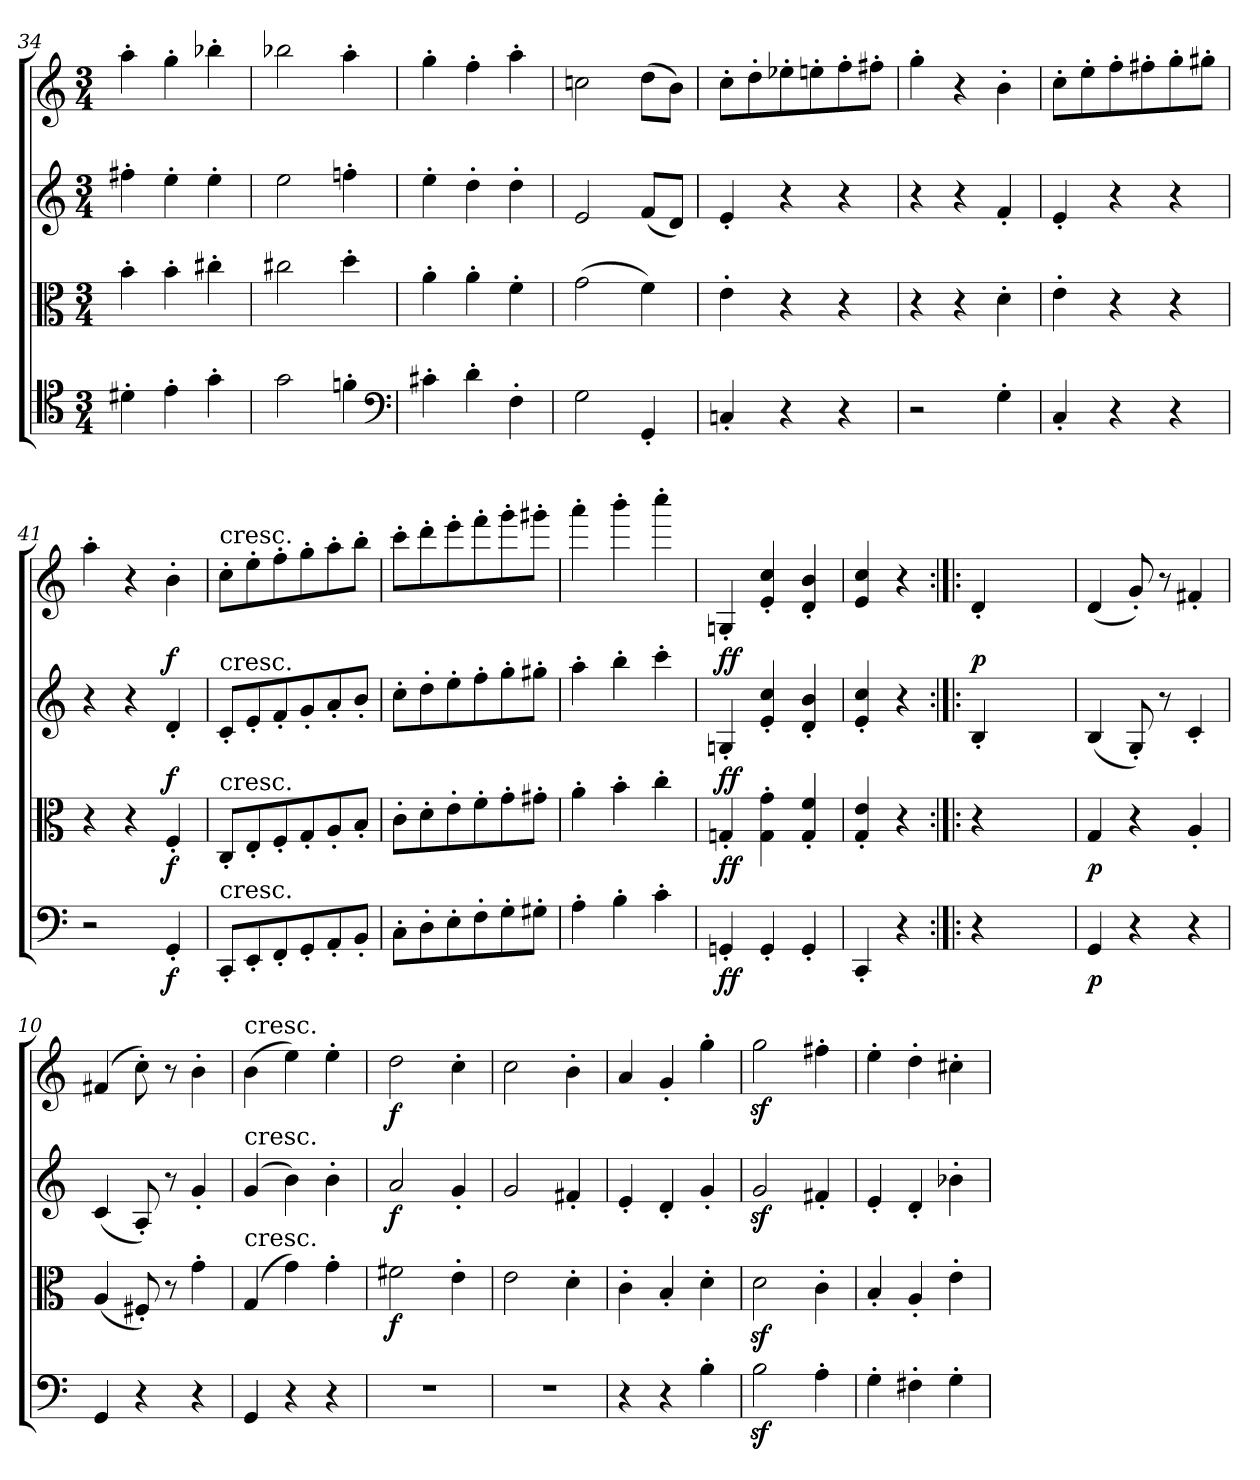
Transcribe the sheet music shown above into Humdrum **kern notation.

**kern	**dynam	**kern	**dynam	**kern	**dynam	**kern	**dynam
*part4	*part4	*part3	*part3	*part2	*part2	*part1	*part1
*staff4	*staff4	*staff3	*staff3	*staff2	*staff2	*staff1	*staff1
*clefC4	*	*clefC3	*	*clefG2	*	*clefG2	*
*k[]	*	*k[]	*	*k[]	*	*k[]	*
*C:	*	*C:	*	*C:	*	*C:	*
*M3/4	*	*M3/4	*	*M3/4	*	*M3/4	*
=34	=34	=34	=34	=34	=34	=34	=34
4d#X'\	.	4b'\	.	4ff#X'\	.	4aa'\	.
4e'\	.	4b'\	.	4ee'\	.	4gg'\	.
4g'\	.	4cc#X'\	.	4ee'\	.	4bb-X'\	.
=35	=35	=35	=35	=35	=35	=35	=35
2g\	.	2cc#X\	.	2ee\	.	2bb-X\	.
4fn'\	.	4dd'\	.	4ffn'\	.	4aa'\	.
*clefF4	*	*	*	*	*	*	*
=36	=36	=36	=36	=36	=36	=36	=36
4c#X'\	.	4a'\	.	4ee'\	.	4gg'\	.
4d'\	.	4a'\	.	4dd'\	.	4ff'\	.
4F'\	.	4f'\	.	4dd'\	.	4aa'\	.
=37	=37	=37	=37	=37	=37	=37	=37
2G\	.	(2g\	.	2e/	.	2ccn\	.
4GG'/	.	4f\)	.	(8f/L	.	(8dd\L	.
.	.	.	.	8d/J)	.	8b\J)	.
=38	=38	=38	=38	=38	=38	=38	=38
4Cn'/	.	4e'\	.	4e'/	.	8cc'\L	.
.	.	.	.	.	.	8dd'\	.
4r	.	4r	.	4r	.	8ee-X'\	.
.	.	.	.	.	.	8een'\	.
4r	.	4r	.	4r	.	8ff'\	.
.	.	.	.	.	.	8ff#X'\J	.
=39	=39	=39	=39	=39	=39	=39	=39
2r	.	4r	.	4r	.	4gg'\	.
.	.	4r	.	4r	.	4r	.
4G'\	.	4d'\	.	4f'/	.	4b'\	.
=40	=40	=40	=40	=40	=40	=40	=40
4C'/	.	4e'\	.	4e'/	.	8cc'\L	.
.	.	.	.	.	.	8ee'\	.
4r	.	4r	.	4r	.	8ff'\	.
.	.	.	.	.	.	8ff#X'\	.
4r	.	4r	.	4r	.	8gg'\	.
.	.	.	.	.	.	8gg#X'\J	.
=41	=41	=41	=41	=41	=41	=41	=41
2r	.	4r	.	4r	.	4aa'\	.
.	.	4r	.	4r	.	4r	.
4GG'/	f	4F'/	f	4d'/	f	4b'\	f
=42	=42	=42	=42	=42	=42	=42	=42
!	!	!	!	!	!	!LO:TX:t=cresc.	!
!	!	!	!	!LO:TX:t=cresc.	!	!	!
!	!	!LO:TX:t=cresc.	!	!	!	!	!
!LO:TX:t=cresc.	!	!	!	!	!	!	!
8CC'/L	.	8C'/L	.	8c'/L	.	8cc'\L	.
8EE'/	.	8E'/	.	8e'/	.	8ee'\	.
8FF'/	.	8F'/	.	8f'/	.	8ff'\	.
8GG'/	.	8G'/	.	8g'/	.	8gg'\	.
8AA'/	.	8A'/	.	8a'/	.	8aa'\	.
8BB'/J	.	8B'/J	.	8b'/J	.	8bb'\J	.
=43	=43	=43	=43	=43	=43	=43	=43
8C'\L	.	8c'\L	.	8cc'\L	.	8ccc'\L	.
8D'\	.	8d'\	.	8dd'\	.	8ddd'\	.
8E'\	.	8e'\	.	8ee'\	.	8eee'\	.
8F'\	.	8f'\	.	8ff'\	.	8fff'\	.
8G'\	.	8g'\	.	8gg'\	.	8ggg'\	.
8G#X'\J	.	8g#X'\J	.	8gg#X'\J	.	8ggg#X'\J	.
=44	=44	=44	=44	=44	=44	=44	=44
4A'\	.	4a'\	.	4aa'\	.	4aaa'\	.
4B'\	.	4b'\	.	4bb'\	.	4bbb'\	.
4c'\	.	4cc'\	.	4ccc'\	.	4cccc'\	.
=45	=45	=45	=45	=45	=45	=45	=45
4GGn'/	ff	4Gn'/	ff	4Gn'/	ff	4Gn'/	ff
4GG'/	.	4G'\ 4g'\	.	4e'/ 4cc'/	.	4e'/ 4cc'/	.
4GG'/	.	4G'/ 4f'/	.	4d'/ 4b'/	.	4d'/ 4b'/	.
=46	=46	=46	=46	=46	=46	=46	=46
4CC'/	.	4G'/ 4e'/	.	4e'/ 4cc'/	.	4e/ 4cc/	.
4r	.	4r	.	4r	.	4r	.
=:|!|:	=:|!|:	=:|!|:	=:|!|:	=:|!|:	=:|!|:	=:|!|:	=:|!|:
4r	.	4r	.	4B'/	.	4d'/	p
2ryy	.	2ryy	.	2ryy	.	2ryy	.
=9	=9	=9	=9	=9	=9	=9	=9
4GG/	p	4G/	p	(4B/	.	(4d/	.
4r	.	4r	.	8G'/)	.	8g'/)	.
.	.	.	.	8r	.	8r	.
4r	.	4A'/	.	4c'/	.	4f#X'/	.
=10	=10	=10	=10	=10	=10	=10	=10
4GG/	.	(4A/	.	(4c/	.	(4f#X/	.
4r	.	8F#X'/)	.	8A'/)	.	8cc'\)	.
.	.	8r	.	8r	.	8r	.
4r	.	4g'\	.	4g'/	.	4b'\	.
=11	=11	=11	=11	=11	=11	=11	=11
!	!	!	!	!	!	!LO:TX:t=cresc.	!
!	!	!	!	!LO:TX:t=cresc.	!	!	!
!	!	!LO:TX:t=cresc.	!	!	!	!	!
4GG/	.	(4G/	.	(4g/	.	(4b\	.
4r	.	4g\)	.	4b\)	.	4ee\)	.
4r	.	4g'\	.	4b'\	.	4ee'\	.
=12	=12	=12	=12	=12	=12	=12	=12
2.r	.	2f#X\	f	2a/	f	2dd\	f
.	.	4e'\	.	4g'/	.	4cc'\	.
=13	=13	=13	=13	=13	=13	=13	=13
2.r	.	2e\	.	2g/	.	2cc\	.
.	.	4d'\	.	4f#X'/	.	4b'\	.
=14	=14	=14	=14	=14	=14	=14	=14
4r	.	4c'\	.	4e'/	.	4a/	.
4r	.	4B'/	.	4d'/	.	4g'/	.
4B'\	.	4d'\	.	4g'/	.	4gg'\	.
=15	=15	=15	=15	=15	=15	=15	=15
2Bz\	.	2dz\	.	2gz/	.	2ggz\	.
4A'\	.	4c'\	.	4f#X'/	.	4ff#X'\	.
=16	=16	=16	=16	=16	=16	=16	=16
4G'\	.	4B'/	.	4e'/	.	4ee'\	.
4F#X'\	.	4A'/	.	4d'/	.	4dd'\	.
4G'\	.	4e'\	.	4b-X'\	.	4cc#X'\	.
=	=	=	=	=	=	=	=
*-	*-	*-	*-	*-	*-	*-	*-
